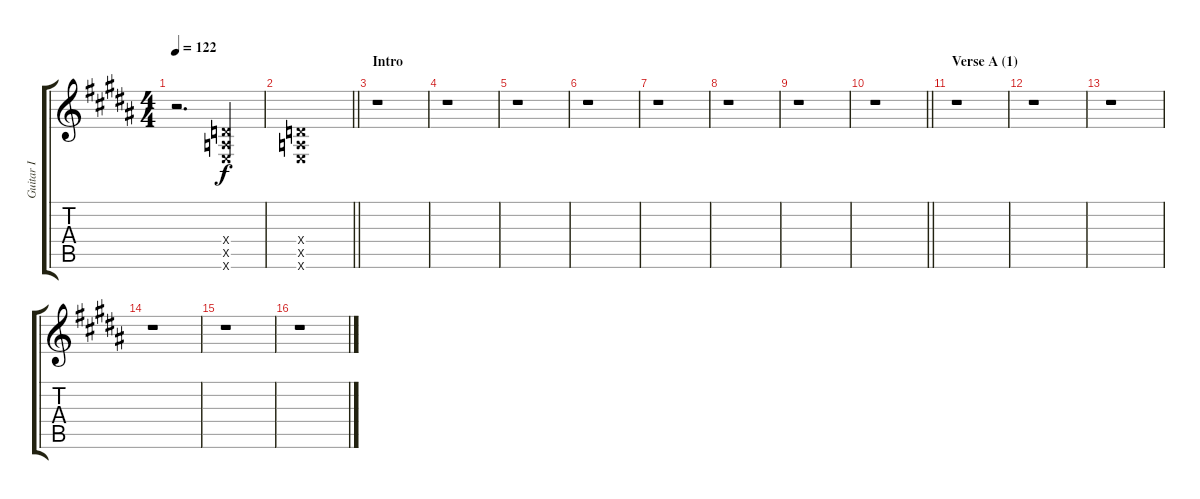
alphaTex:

\track ("Guitar I" "Guitar I") {instrument distortionguitar}
\staff {score tabs}
\tuning (E4 B3 G3 D3 A2 E2) {hide}
\ts (4 4)
\tempo 122
\clef g2
\ks g#minor
r.2{d dy f instrument distortionguitar} (0.4{x} 0.5{x} 0.6{x}).4 |
\barLineRight lightlight
(0.4{x} 0.5{x} 0.6{x}).1 |
\section ("" "Intro")
r.1 |
r.1 |
r.1 |
r.1 |
r.1 |
r.1 |
r.1 |
\barLineRight lightlight
r.1 |
\section ("" "Verse A (1)")
r.1 |
r.1 |
r.1 |
r.1 |
r.1 |
r.1
